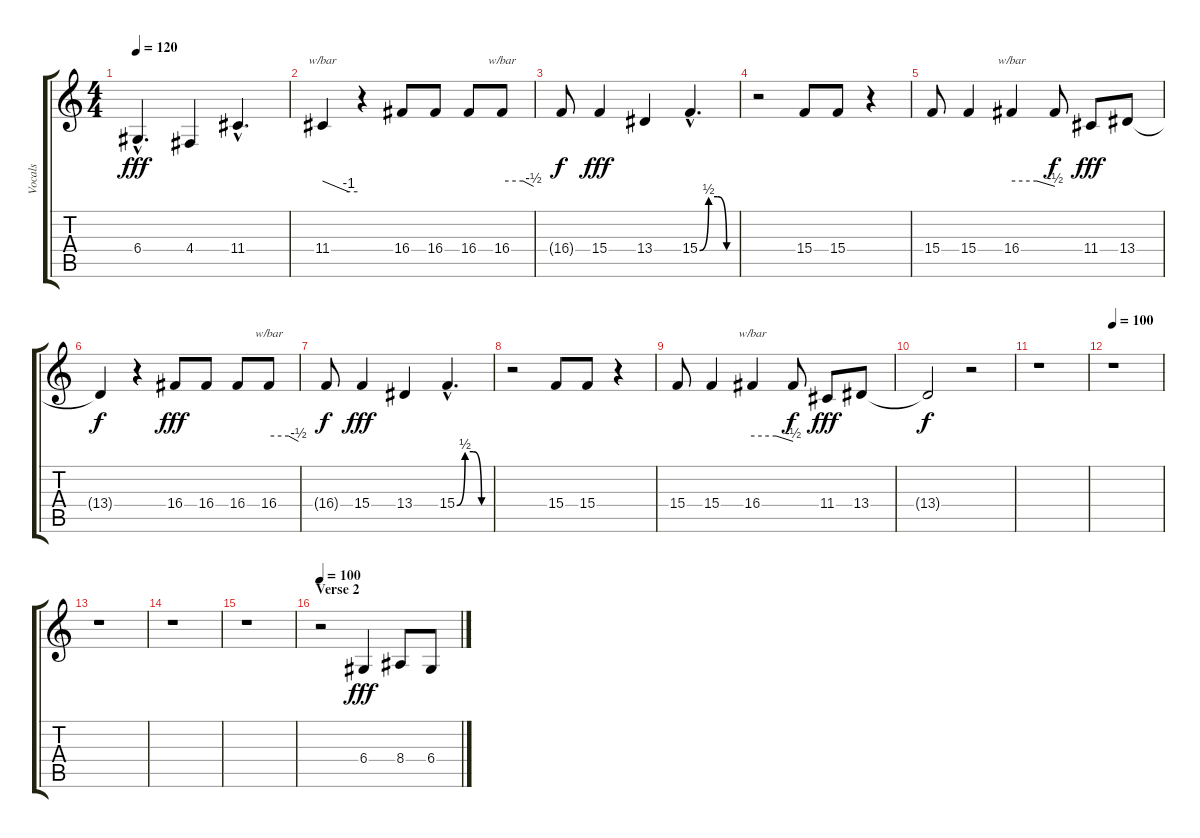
\track ("Vocals" "Vocals") {instrument lead6voice}
\staff {score tabs}
\tuning (E4 B3 G3 D3 A2 E2) {hide}
\ts (4 4)
\tempo 120
\clef g2
\ks c
6.4{hac}.4{d dy fff} 4.4.4 11.4{hac}.4{d} |
11.4.4{tbe (custom default 0 0 45 -4 60 -4)} r.4 16.4.8 16.4.8 16.4.8 16.4.8{tbe (custom default 0 0 40 0 60 -2)} |
16.4{t}.8{dy f} 15.4.4{dy fff} 13.4.4 15.4{be (custom 0 0 15 2 30 2 45 0 60 0) hac}.4{d} |
r.2 15.4.8 15.4.8 r.4 |
15.4.8 15.4.4 16.4.4{tbe (custom default 0 0 35 0 60 -2)} 16.4{t}.8{dy f} 11.4.8{dy fff} 13.4.8 |
13.4{t}.4{dy f} r.4 16.4.8{dy fff} 16.4.8 16.4.8 16.4.8{tbe (custom default 0 0 40 0 60 -2)} |
16.4{t}.8{dy f} 15.4.4{dy fff} 13.4.4 15.4{be (custom 0 0 15 2 30 2 45 0 60 0) hac}.4{d} |
r.2 15.4.8 15.4.8 r.4 |
15.4.8 15.4.4 16.4.4{tbe (custom default 0 0 35 0 60 -2)} 16.4{t}.8{dy f} 11.4.8{dy fff} 13.4.8 |
13.4{t}.2{dy f} r.2 |
r.1 |
\tempo 100
r.1 |
r.1 |
r.1 |
r.1 |
\section ("" "Verse 2")
\tempo 100
r.2{instrument voiceoohs} 6.4.4{dy fff} 8.4.8 6.4.8
